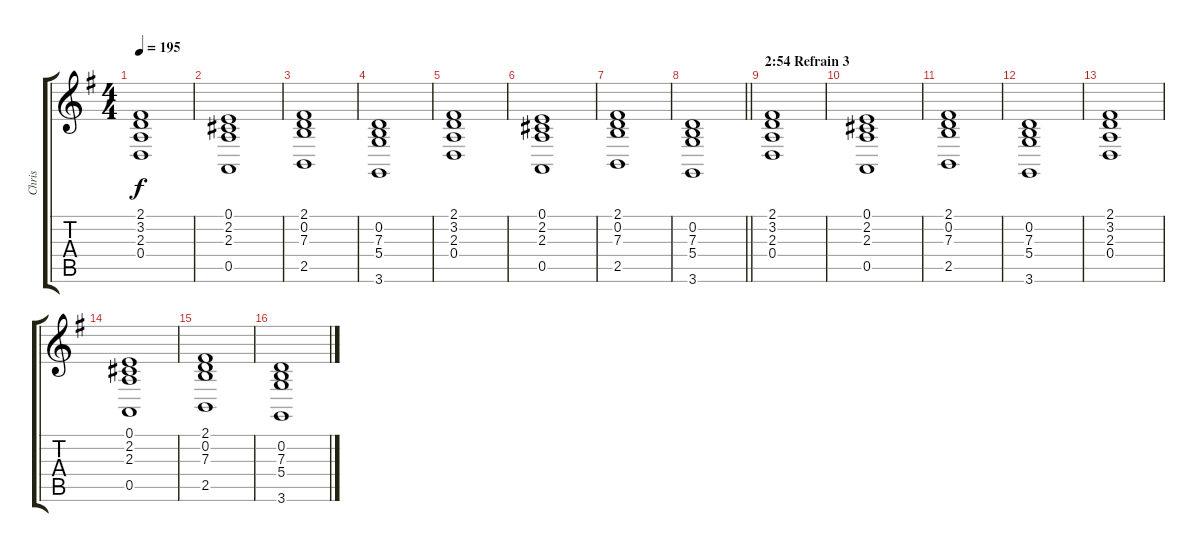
\track ("Chris" "Chris") {instrument drawbarorgan}
\staff {score tabs}
\tuning (E4 B3 G3 D3 A2 E2) {hide}
\ts (4 4)
\tempo 195
\clef g2
\ks g
(2.1 3.2 2.3 0.4).1{dy f} |
(0.1 2.2 2.3 0.5).1 |
(2.1 0.2 7.3 2.5).1 |
(0.2 7.3 5.4 3.6).1 |
(2.1 3.2 2.3 0.4).1 |
(0.1 2.2 2.3 0.5).1 |
(2.1 0.2 7.3 2.5).1 |
\barLineRight lightlight
(0.2 7.3 5.4 3.6).1 |
\section ("" "2:54 Refrain 3")
(2.1 3.2 2.3 0.4).1 |
(0.1 2.2 2.3 0.5).1 |
(2.1 0.2 7.3 2.5).1 |
(0.2 7.3 5.4 3.6).1 |
(2.1 3.2 2.3 0.4).1 |
(0.1 2.2 2.3 0.5).1 |
(2.1 0.2 7.3 2.5).1 |
(0.2 7.3 5.4 3.6).1
